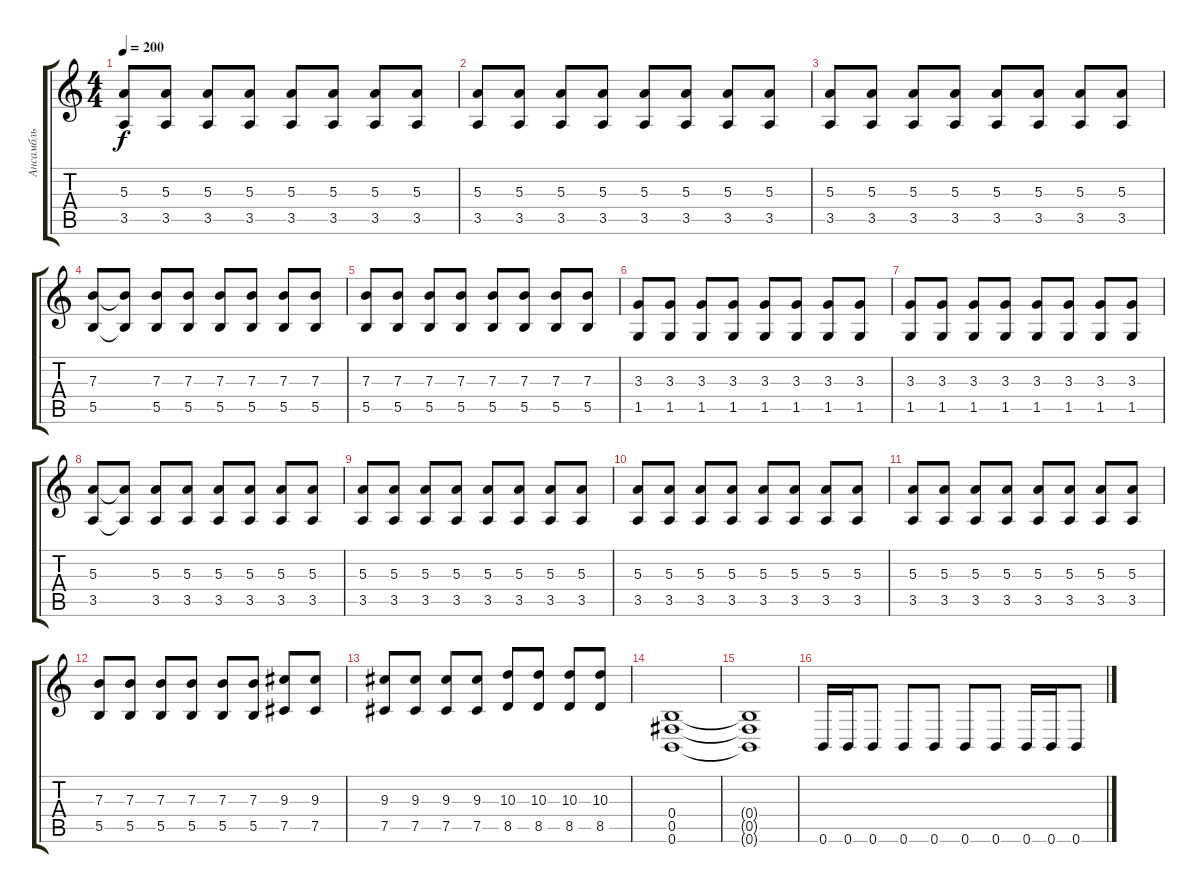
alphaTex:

\track ("Ансамбль" "Ансамбль") {instrument distortionguitar}
\staff {score tabs}
\tuning (Db4 Ab3 E3 B2 Gb2 B1) {hide}
\ts (4 4)
\tempo 200
\clef g2
\ks c
(5.3 3.5).8{dy f} (5.3 3.5).8 (5.3 3.5).8 (5.3 3.5).8 (5.3 3.5).8 (5.3 3.5).8 (5.3 3.5).8 (5.3 3.5).8 |
(5.3 3.5).8 (5.3 3.5).8 (5.3 3.5).8 (5.3 3.5).8 (5.3 3.5).8 (5.3 3.5).8 (5.3 3.5).8 (5.3 3.5).8 |
(5.3 3.5).8 (5.3 3.5).8 (5.3 3.5).8 (5.3 3.5).8 (5.3 3.5).8 (5.3 3.5).8 (5.3 3.5).8 (5.3 3.5).8 |
(7.3 5.5).8 (7.3{t} 5.5{t}).8 (7.3 5.5).8 (7.3 5.5).8 (7.3 5.5).8 (7.3 5.5).8 (7.3 5.5).8 (7.3 5.5).8 |
(7.3 5.5).8 (7.3 5.5).8 (7.3 5.5).8 (7.3 5.5).8 (7.3 5.5).8 (7.3 5.5).8 (7.3 5.5).8 (7.3 5.5).8 |
(3.3 1.5).8 (3.3 1.5).8 (3.3 1.5).8 (3.3 1.5).8 (3.3 1.5).8 (3.3 1.5).8 (3.3 1.5).8 (3.3 1.5).8 |
(3.3 1.5).8 (3.3 1.5).8 (3.3 1.5).8 (3.3 1.5).8 (3.3 1.5).8 (3.3 1.5).8 (3.3 1.5).8 (3.3 1.5).8 |
(5.3 3.5).8 (5.3{t} 3.5{t}).8 (5.3 3.5).8 (5.3 3.5).8 (5.3 3.5).8 (5.3 3.5).8 (5.3 3.5).8 (5.3 3.5).8 |
(5.3 3.5).8 (5.3 3.5).8 (5.3 3.5).8 (5.3 3.5).8 (5.3 3.5).8 (5.3 3.5).8 (5.3 3.5).8 (5.3 3.5).8 |
(5.3 3.5).8 (5.3 3.5).8 (5.3 3.5).8 (5.3 3.5).8 (5.3 3.5).8 (5.3 3.5).8 (5.3 3.5).8 (5.3 3.5).8 |
(5.3 3.5).8 (5.3 3.5).8 (5.3 3.5).8 (5.3 3.5).8 (5.3 3.5).8 (5.3 3.5).8 (5.3 3.5).8 (5.3 3.5).8 |
(7.3 5.5).8 (7.3 5.5).8 (7.3 5.5).8 (7.3 5.5).8 (7.3 5.5).8 (7.3 5.5).8 (9.3 7.5).8 (9.3 7.5).8 |
(9.3 7.5).8 (9.3 7.5).8 (9.3 7.5).8 (9.3 7.5).8 (10.3 8.5).8 (10.3 8.5).8 (10.3 8.5).8 (10.3 8.5).8 |
(0.4 0.5 0.6).1 |
(0.4{t} 0.5{t} 0.6{t}).1 |
0.6.16 0.6.16 0.6.8 0.6.8 0.6.8 0.6.8 0.6.8 0.6.16 0.6.16 0.6.8
